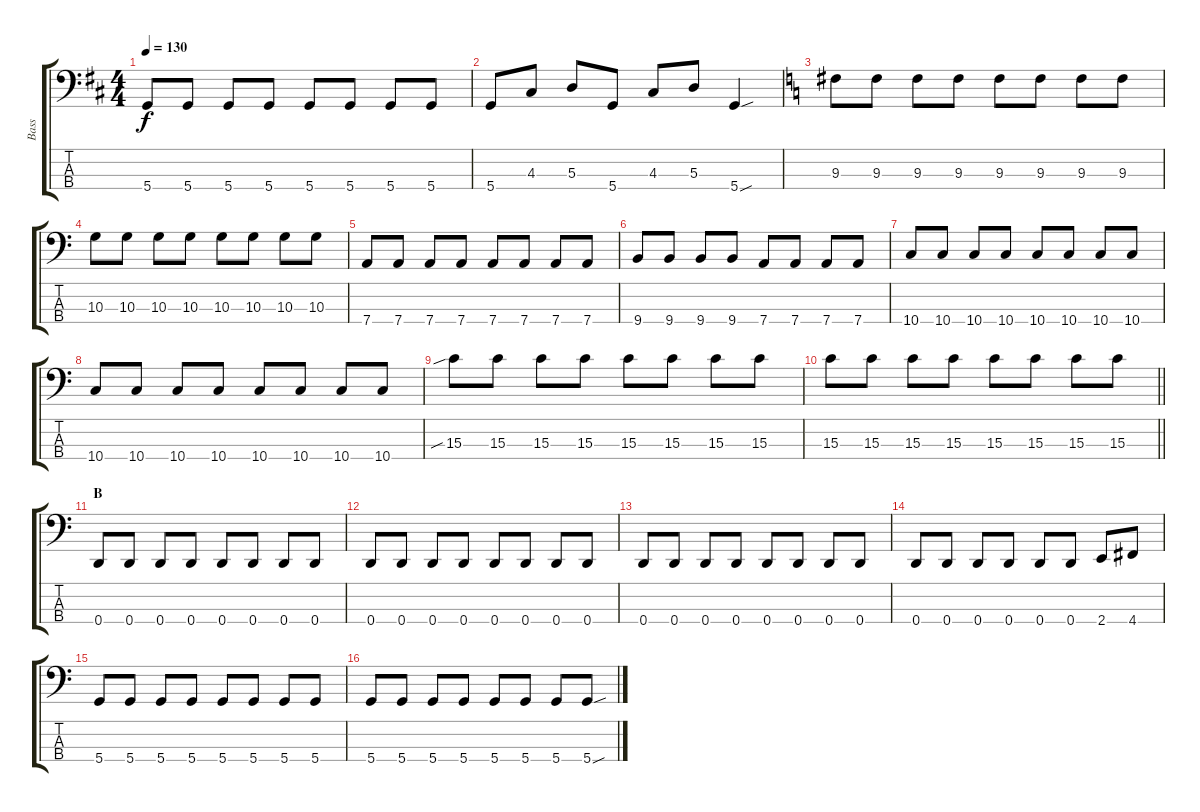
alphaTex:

\track ("Bass" "Bass") {instrument electricbassfinger}
\staff {score tabs}
\tuning (G2 D2 A1 D1) {hide}
\ts (4 4)
\tempo 130
\clef f4
\ks d
5.4.8{dy f} 5.4.8 5.4.8 5.4.8 5.4.8 5.4.8 5.4.8 5.4.8 |
5.4.8 4.3.8 5.3.8 5.4.8 4.3.8 5.3.8 5.4{sou}.4 |
\ks c
9.3.8 9.3.8 9.3.8 9.3.8 9.3.8 9.3.8 9.3.8 9.3.8 |
10.3.8 10.3.8 10.3.8 10.3.8 10.3.8 10.3.8 10.3.8 10.3.8 |
7.4.8 7.4.8 7.4.8 7.4.8 7.4.8 7.4.8 7.4.8 7.4.8 |
9.4.8 9.4.8 9.4.8 9.4.8 7.4.8 7.4.8 7.4.8 7.4.8 |
10.4.8 10.4.8 10.4.8 10.4.8 10.4.8 10.4.8 10.4.8 10.4.8 |
10.4.8 10.4.8 10.4.8 10.4.8 10.4.8 10.4.8 10.4.8 10.4.8 |
15.3{sib}.8 15.3.8 15.3.8 15.3.8 15.3.8 15.3.8 15.3.8 15.3.8 |
\barLineRight lightlight
15.3.8 15.3.8 15.3.8 15.3.8 15.3.8 15.3.8 15.3.8 15.3.8 |
\section ("" "B")
0.4.8 0.4.8 0.4.8 0.4.8 0.4.8 0.4.8 0.4.8 0.4.8 |
0.4.8 0.4.8 0.4.8 0.4.8 0.4.8 0.4.8 0.4.8 0.4.8 |
0.4.8 0.4.8 0.4.8 0.4.8 0.4.8 0.4.8 0.4.8 0.4.8 |
0.4.8 0.4.8 0.4.8 0.4.8 0.4.8 0.4.8 2.4.8 4.4.8 |
5.4.8 5.4.8 5.4.8 5.4.8 5.4.8 5.4.8 5.4.8 5.4.8 |
5.4.8 5.4.8 5.4.8 5.4.8 5.4.8 5.4.8 5.4.8 5.4{sou}.8
